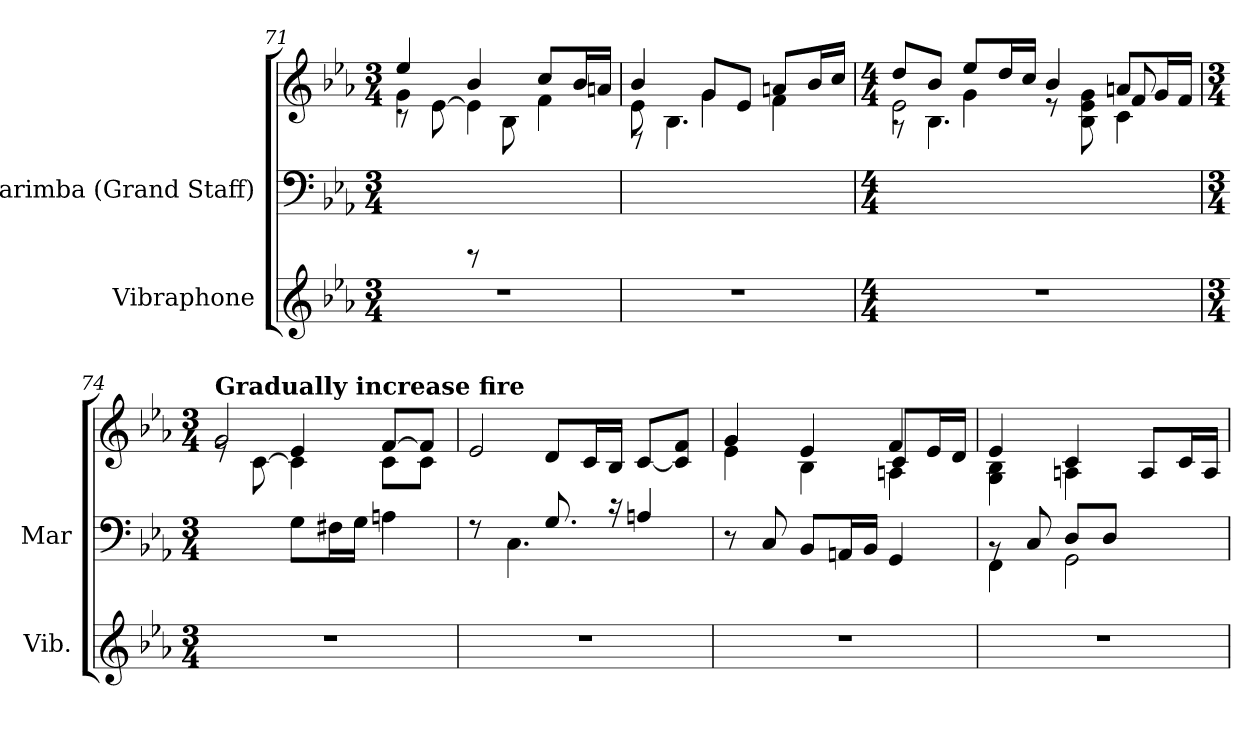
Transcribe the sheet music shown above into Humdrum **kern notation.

**kern	**kern	**kern
*part2	*part1	*part1
*staff3	*staff2	*staff1
*I"Vibraphone	*I"Marimba (Grand Staff)	*
*I'Vib.	*I'Mar	*
!!LO:LB:g=z
*clefG2	*clefF4	*clefG2
*k[b-e-a-]	*k[b-e-a-]	*k[b-e-a-]
*M3/4	*M3/4	*M3/4
=71	=71	=71
*	*	*^
*	*	*	*^
*	*	*	*	*^
2.r	4ryy	4ee-/	4g\	8rc	4.ryy
.	.	.	.	[8e-\	.
.	8rFFF	4b-/	4ryy	4e-\]	.
.	8ryy	.	.	.	8B-\
.	4ryy	8cc/L	4f\	4ryy	4ryy
.	.	16b-/L	.	.	.
.	.	16an/JJ	.	.	.
*	*	*	*	*v	*v
=72	=72	=72	=72	=72
2.r	2.ryy	4b-/	8e-\	8rF
.	.	.	8ryy	4.B-\
.	.	8g/L	4g\	.
.	.	8e-/J	.	.
.	.	8an/L	4f\	4ryy
.	.	16b-/L	.	.
.	.	16cc/JJ	.	.
*	*	*v	*v	*v
=73	=73	=73
*M4/4	*M4/4	*M4/4
*	*	*^
*	*	*	*^
*	*	*	*	*^
1r	1ryy	8dd/L	2e-\	4ryy	8rA
.	.	8b-/J	.	.	4.B-\
.	.	8ee-/L	.	4g\	.
.	.	16dd/L	.	.	.
.	.	16cc/JJ	.	.	.
.	.	4b-/	8r	2ryy	4ryy
.	.	.	8B-\ 8e-\ 8g\	.	.
.	.	8an/L	8f/	.	4c\
.	.	16g/L	8ryy	.	.
.	.	16f/JJ	.	.	.
*	*	*v	*v	*v	*v
!!LO:LB:g=z
=74	=74	=74
*M3/4	*M3/4	*M3/4
*	*	*^
*	*	*	*^
!	!	!LO:TX:a:B:t=Gradually increase fire	!	!
2.r	4ryy	2g/	4ryy	8re
.	.	.	.	[8c\
.	8G\L	.	4e-/	4c\]
.	16F#X\L	.	.	.
.	16G\JJ	.	.	.
.	4An\	[8f/L	4ryy	8c\L
.	.	8f/J]	.	8c\J
*	*	*	*v	*v
=75	=75	=75	=75
*	*^	*	*
2.r	4ryy	8rF	2e-/	4ryy
.	.	4.C\	.	.
.	8.G/	.	.	8d/L
.	.	.	.	16c/L
.	16r	.	.	16B-/JJ
.	4An/	4ryy	[8c/L	4ryy
.	.	.	8c/] 8f/J	.
*	*v	*v	*	*
=76	=76	=76	=76
*	*	*	*^
2.r	8r	4g/	4e-\	2ryy
.	8C/	.	.	.
.	8BB-/L	4e-/	4B-\	.
.	16AAn/L	.	.	.
.	16BB-/JJ	.	.	.
.	4GG/	4f/	8c/L	4An\
.	.	.	16e-/L	.
.	.	.	16d/JJ	.
*	*	*	*v	*v
!!LO:PB:g=z
=77	=77	=77	=77
*	*^	*	*
2.r	8rBB	4FF\	4e-/	4G\ 4B-\
.	8C/	.	.	.
.	8D/L	2GG\	4c/	4An\
.	8D/J	.	.	.
.	8ryy	.	8A/L	4ryy
.	16ryy	.	16c/L	.
.	16ryy	.	16A/JJ	.
*	*v	*v	*	*
*	*	*v	*v
=	=	=
*-	*-	*-
